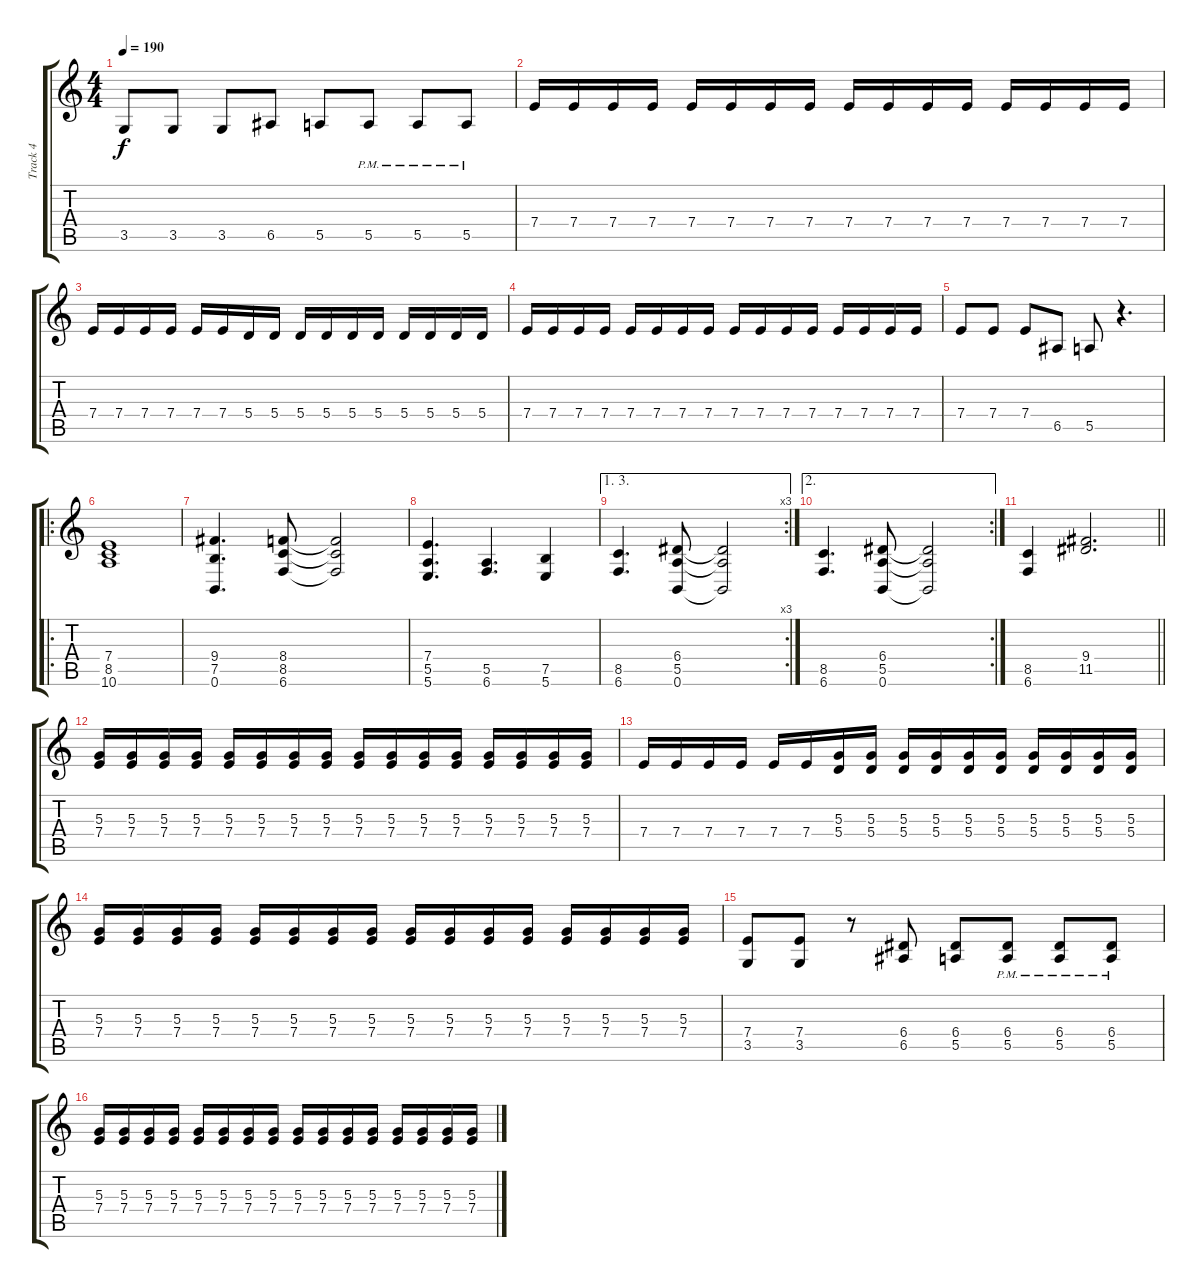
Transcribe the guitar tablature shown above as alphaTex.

\track ("Track 4" "Track 4") {instrument distortionguitar}
\staff {score tabs}
\tuning (B3 Gb3 D3 A2 E2 B1) {hide}
\ts (4 4)
\tempo 190
\clef g2
\ks c
3.5.8{dy f} 3.5.8 3.5.8 6.5.8 5.5.8 5.5{pm}.8 5.5{pm}.8 5.5{pm}.8 |
7.4.16 7.4.16 7.4.16 7.4.16 7.4.16 7.4.16 7.4.16 7.4.16 7.4.16 7.4.16 7.4.16 7.4.16 7.4.16 7.4.16 7.4.16 7.4.16 |
7.4.16 7.4.16 7.4.16 7.4.16 7.4.16 7.4.16 5.4.16 5.4.16 5.4.16 5.4.16 5.4.16 5.4.16 5.4.16 5.4.16 5.4.16 5.4.16 |
7.4.16 7.4.16 7.4.16 7.4.16 7.4.16 7.4.16 7.4.16 7.4.16 7.4.16 7.4.16 7.4.16 7.4.16 7.4.16 7.4.16 7.4.16 7.4.16 |
7.4.8 7.4.8 7.4.8 6.5.8 5.5.8 r.4{d} |
\ro
(7.4 8.5 10.6).1 |
(9.4 7.5 0.6).4{d} (8.4 8.5 6.6).8 (8.4{t} 8.5{t} 6.6{t}).2 |
(7.4 5.5 5.6).4{d} (5.5 6.6).4{d} (7.5 5.6).4 |
\ae (1 3)
\rc 3
(8.5 6.6).4{d} (6.4 5.5 0.6).8 (6.4{t} 5.5{t} 0.6{t}).2 |
\ae 2
\rc 2
(8.5 6.6).4{d} (6.4 5.5 0.6).8 (6.4{t} 5.5{t} 0.6{t}).2 |
\barLineRight lightlight
(8.5 6.6).4 (9.4 11.5).2{d} |
(5.3 7.4).16 (5.3 7.4).16 (5.3 7.4).16 (5.3 7.4).16 (5.3 7.4).16 (5.3 7.4).16 (5.3 7.4).16 (5.3 7.4).16 (5.3 7.4).16 (5.3 7.4).16 (5.3 7.4).16 (5.3 7.4).16 (5.3 7.4).16 (5.3 7.4).16 (5.3 7.4).16 (5.3 7.4).16 |
7.4.16 7.4.16 7.4.16 7.4.16 7.4.16 7.4.16 (5.3 5.4).16 (5.3 5.4).16 (5.3 5.4).16 (5.3 5.4).16 (5.3 5.4).16 (5.3 5.4).16 (5.3 5.4).16 (5.3 5.4).16 (5.3 5.4).16 (5.3 5.4).16 |
(5.3 7.4).16 (5.3 7.4).16 (5.3 7.4).16 (5.3 7.4).16 (5.3 7.4).16 (5.3 7.4).16 (5.3 7.4).16 (5.3 7.4).16 (5.3 7.4).16 (5.3 7.4).16 (5.3 7.4).16 (5.3 7.4).16 (5.3 7.4).16 (5.3 7.4).16 (5.3 7.4).16 (5.3 7.4).16 |
(7.4 3.5).8 (7.4 3.5).8 r.8 (6.4 6.5).8 (6.4 5.5).8 (6.4{pm} 5.5{pm}).8 (6.4{pm} 5.5{pm}).8 (6.4{pm} 5.5{pm}).8 |
(5.3 7.4).16 (5.3 7.4).16 (5.3 7.4).16 (5.3 7.4).16 (5.3 7.4).16 (5.3 7.4).16 (5.3 7.4).16 (5.3 7.4).16 (5.3 7.4).16 (5.3 7.4).16 (5.3 7.4).16 (5.3 7.4).16 (5.3 7.4).16 (5.3 7.4).16 (5.3 7.4).16 (5.3 7.4).16
